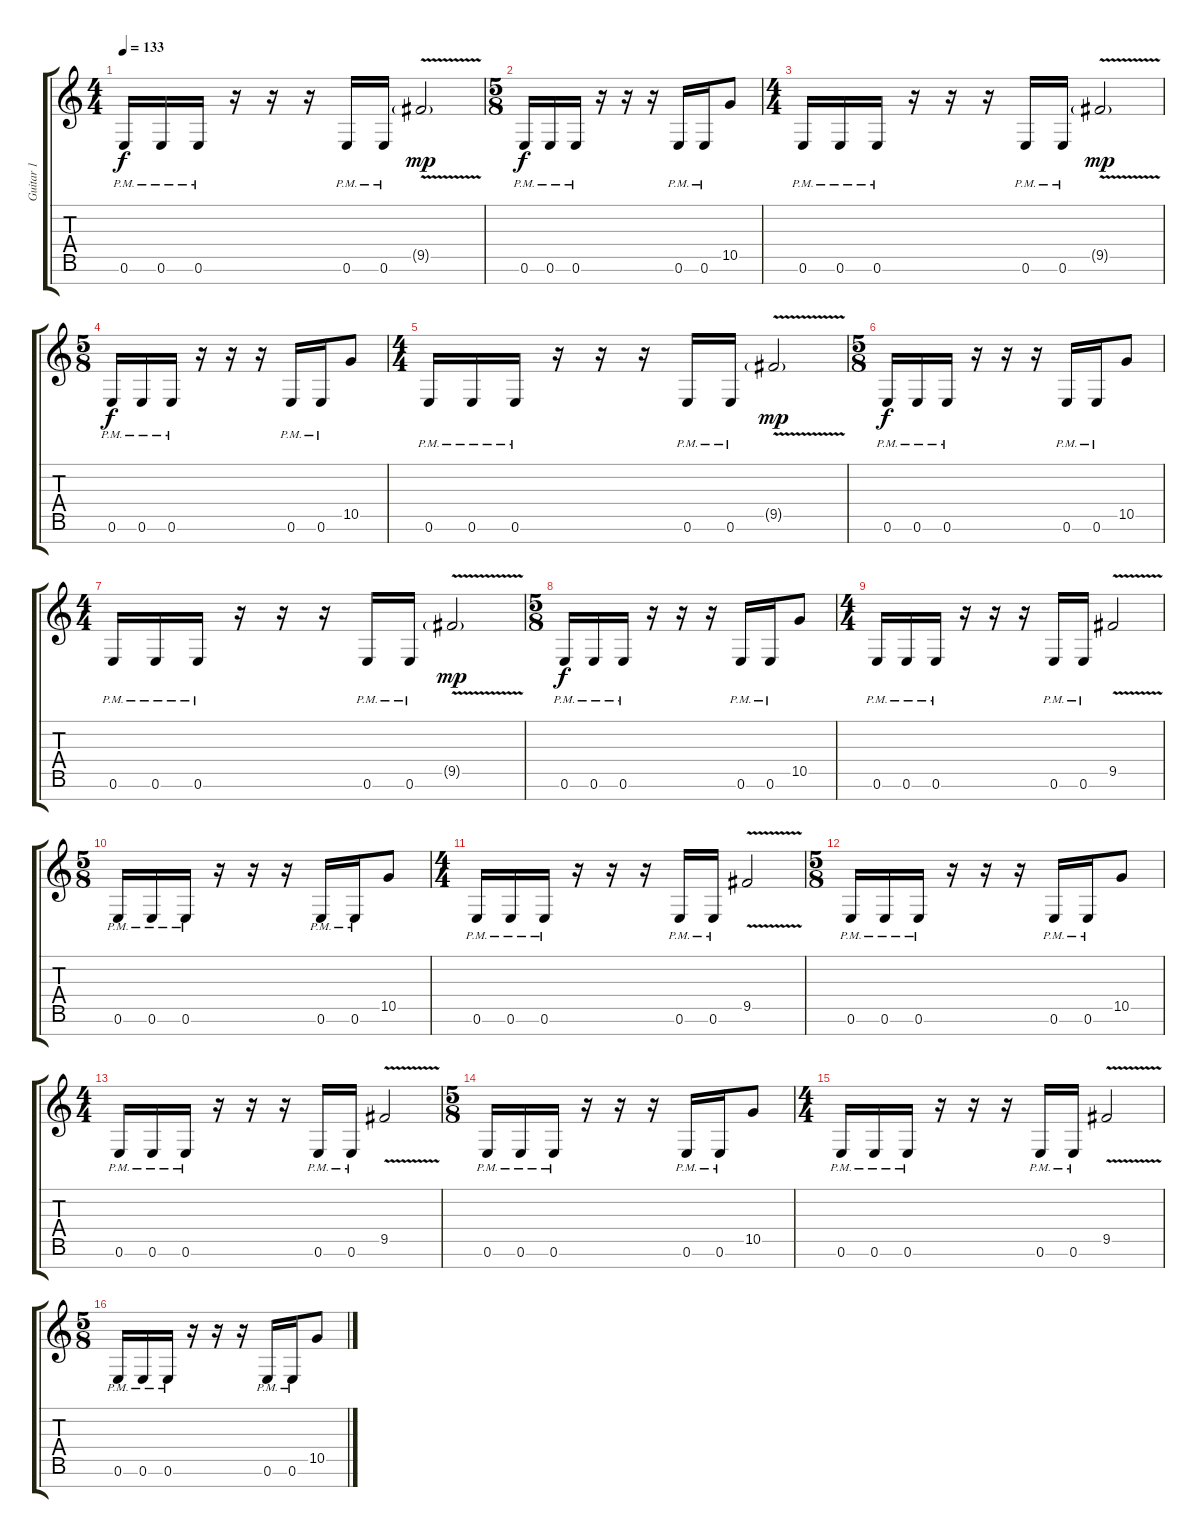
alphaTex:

\track ("Guitar 1" "Guitar 1") {instrument distortionguitar}
\staff {score tabs}
\tuning (E4 B3 G3 D3 A2 E2 B1) {hide}
\ts (4 4)
\tempo 133
\clef g2
\ks c
0.6{pm}.16{dy f instrument distortionguitar} 0.6{pm}.16 0.6{pm}.16 r.16 r.16 r.16 0.6{pm}.16 0.6{pm}.16 9.5{v g}.2{dy mp} |
\ts (5 8)
0.6{pm}.16{dy f} 0.6{pm}.16 0.6{pm}.16 r.16 r.16 r.16 0.6{pm}.16 0.6{pm}.16 10.5.8 |
\ts (4 4)
0.6{pm}.16 0.6{pm}.16 0.6{pm}.16 r.16 r.16 r.16 0.6{pm}.16 0.6{pm}.16 9.5{v g}.2{dy mp} |
\ts (5 8)
0.6{pm}.16{dy f} 0.6{pm}.16 0.6{pm}.16 r.16 r.16 r.16 0.6{pm}.16 0.6{pm}.16 10.5.8 |
\ts (4 4)
0.6{pm}.16{instrument distortionguitar} 0.6{pm}.16 0.6{pm}.16 r.16 r.16 r.16 0.6{pm}.16 0.6{pm}.16 9.5{v g}.2{dy mp} |
\ts (5 8)
0.6{pm}.16{dy f} 0.6{pm}.16 0.6{pm}.16 r.16 r.16 r.16 0.6{pm}.16 0.6{pm}.16 10.5.8 |
\ts (4 4)
0.6{pm}.16 0.6{pm}.16 0.6{pm}.16 r.16 r.16 r.16 0.6{pm}.16 0.6{pm}.16 9.5{v g}.2{dy mp} |
\ts (5 8)
0.6{pm}.16{dy f} 0.6{pm}.16 0.6{pm}.16 r.16 r.16 r.16 0.6{pm}.16 0.6{pm}.16 10.5.8 |
\ts (4 4)
0.6{pm}.16{instrument distortionguitar} 0.6{pm}.16 0.6{pm}.16 r.16 r.16 r.16 0.6{pm}.16 0.6{pm}.16 9.5{v}.2 |
\ts (5 8)
0.6{pm}.16 0.6{pm}.16 0.6{pm}.16 r.16 r.16 r.16 0.6{pm}.16 0.6{pm}.16 10.5.8 |
\ts (4 4)
0.6{pm}.16 0.6{pm}.16 0.6{pm}.16 r.16 r.16 r.16 0.6{pm}.16 0.6{pm}.16 9.5{v}.2 |
\ts (5 8)
0.6{pm}.16 0.6{pm}.16 0.6{pm}.16 r.16 r.16 r.16 0.6{pm}.16 0.6{pm}.16 10.5.8 |
\ts (4 4)
0.6{pm}.16{instrument distortionguitar} 0.6{pm}.16 0.6{pm}.16 r.16 r.16 r.16 0.6{pm}.16 0.6{pm}.16 9.5{v}.2 |
\ts (5 8)
0.6{pm}.16 0.6{pm}.16 0.6{pm}.16 r.16 r.16 r.16 0.6{pm}.16 0.6{pm}.16 10.5.8 |
\ts (4 4)
0.6{pm}.16 0.6{pm}.16 0.6{pm}.16 r.16 r.16 r.16 0.6{pm}.16 0.6{pm}.16 9.5{v}.2 |
\ts (5 8)
0.6{pm}.16 0.6{pm}.16 0.6{pm}.16 r.16 r.16 r.16 0.6{pm}.16 0.6{pm}.16 10.5.8
